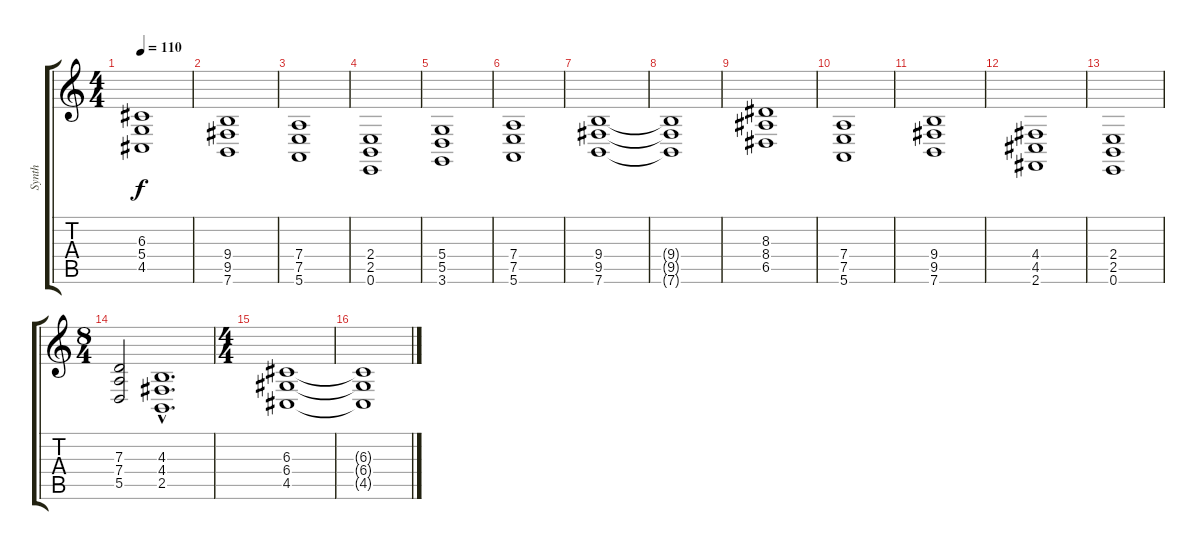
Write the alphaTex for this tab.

\track ("Synth" "Synth") {instrument pad2warm}
\staff {score tabs}
\tuning (E4 B3 G3 D3 A2 E2) {hide}
\ts (4 4)
\tempo 110
\clef g2
\ks c
(6.3{t} 5.4{t} 4.5{t}).1{dy f} |
(9.4 9.5 7.6).1 |
(7.4 7.5 5.6).1 |
(2.4 2.5 0.6).1 |
(5.4 5.5 3.6).1 |
(7.4 7.5 5.6).1 |
(9.4 9.5 7.6).1 |
(9.4{t} 9.5{t} 7.6{t}).1 |
(8.3 8.4 6.5).1 |
(7.4 7.5 5.6).1 |
(9.4 9.5 7.6).1 |
(4.4 4.5 2.6).1 |
(2.4 2.5 0.6).1 |
\ts (8 4)
(7.3 7.4 5.5).2 (4.3{hac} 4.4{hac} 2.5{hac}).1{d} |
\ts (4 4)
(6.3 6.4 4.5).1 |
(6.3{t} 6.4{t} 4.5{t}).1
